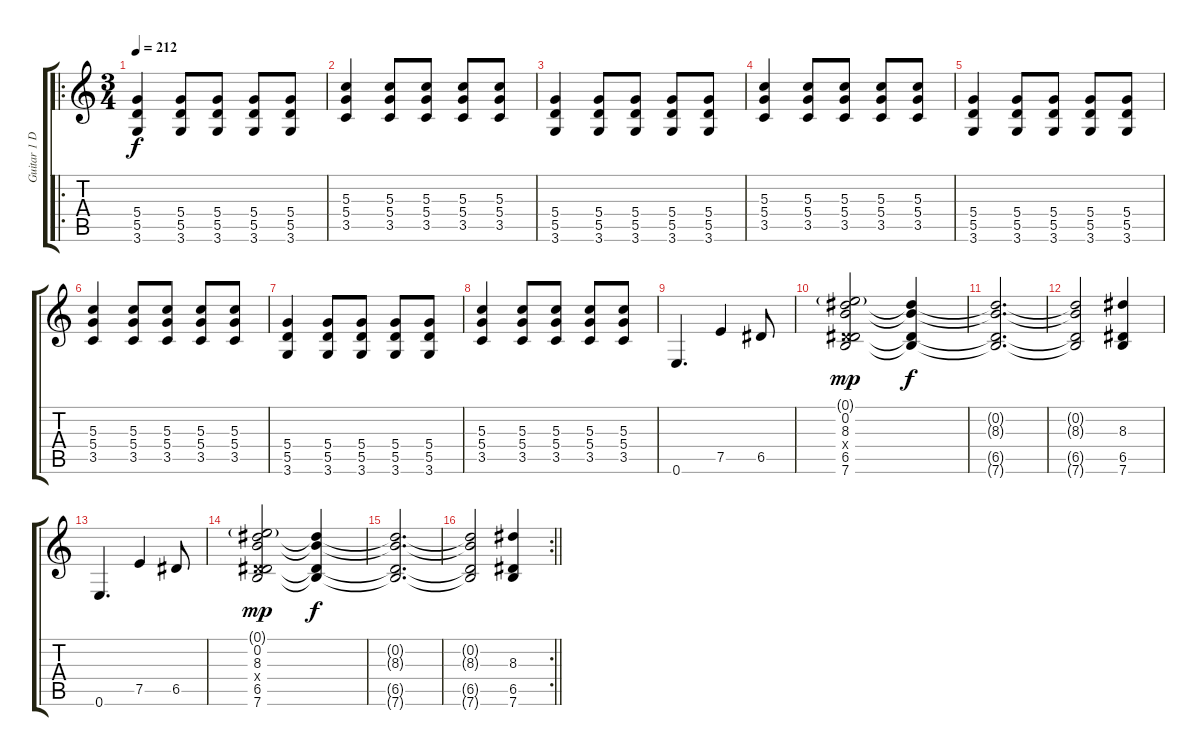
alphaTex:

\track ("Guitar 1 D" "Guitar 1 D") {instrument distortionguitar}
\staff {score tabs}
\tuning (E4 B3 G3 D3 A2 E2) {hide}
\ro
\ts (3 4)
\tempo 212
\clef g2
\ks c
(5.4 5.5 3.6).4{dy f} (5.4 5.5 3.6).8 (5.4 5.5 3.6).8 (5.4 5.5 3.6).8 (5.4 5.5 3.6).8 |
(5.3 5.4 3.5).4 (5.3 5.4 3.5).8 (5.3 5.4 3.5).8 (5.3 5.4 3.5).8 (5.3 5.4 3.5).8 |
(5.4 5.5 3.6).4 (5.4 5.5 3.6).8 (5.4 5.5 3.6).8 (5.4 5.5 3.6).8 (5.4 5.5 3.6).8 |
(5.3 5.4 3.5).4 (5.3 5.4 3.5).8 (5.3 5.4 3.5).8 (5.3 5.4 3.5).8 (5.3 5.4 3.5).8 |
(5.4 5.5 3.6).4 (5.4 5.5 3.6).8 (5.4 5.5 3.6).8 (5.4 5.5 3.6).8 (5.4 5.5 3.6).8 |
(5.3 5.4 3.5).4 (5.3 5.4 3.5).8 (5.3 5.4 3.5).8 (5.3 5.4 3.5).8 (5.3 5.4 3.5).8 |
(5.4 5.5 3.6).4 (5.4 5.5 3.6).8 (5.4 5.5 3.6).8 (5.4 5.5 3.6).8 (5.4 5.5 3.6).8 |
(5.3 5.4 3.5).4 (5.3 5.4 3.5).8 (5.3 5.4 3.5).8 (5.3 5.4 3.5).8 (5.3 5.4 3.5).8 |
0.6.4{d} 7.5.4 6.5.8 |
(0.1{g} 0.2 8.3 0.4{x} 6.5 7.6).2{dy mp} (0.2{t} 8.3{t} 6.5{t} 7.6{t}).4{dy f} |
(0.2{t} 8.3{t} 6.5{t} 7.6{t}).2{d} |
(0.2{t} 8.3{t} 6.5{t} 7.6{t}).2 (8.3 6.5 7.6).4 |
0.6.4{d} 7.5.4 6.5.8 |
(0.1{g} 0.2 8.3 0.4{x} 6.5 7.6).2{dy mp} (0.2{t} 8.3{t} 6.5{t} 7.6{t}).4{dy f} |
(0.2{t} 8.3{t} 6.5{t} 7.6{t}).2{d} |
\rc 2
\barLineRight lightlight
(0.2{t} 8.3{t} 6.5{t} 7.6{t}).2 (8.3 6.5 7.6).4
